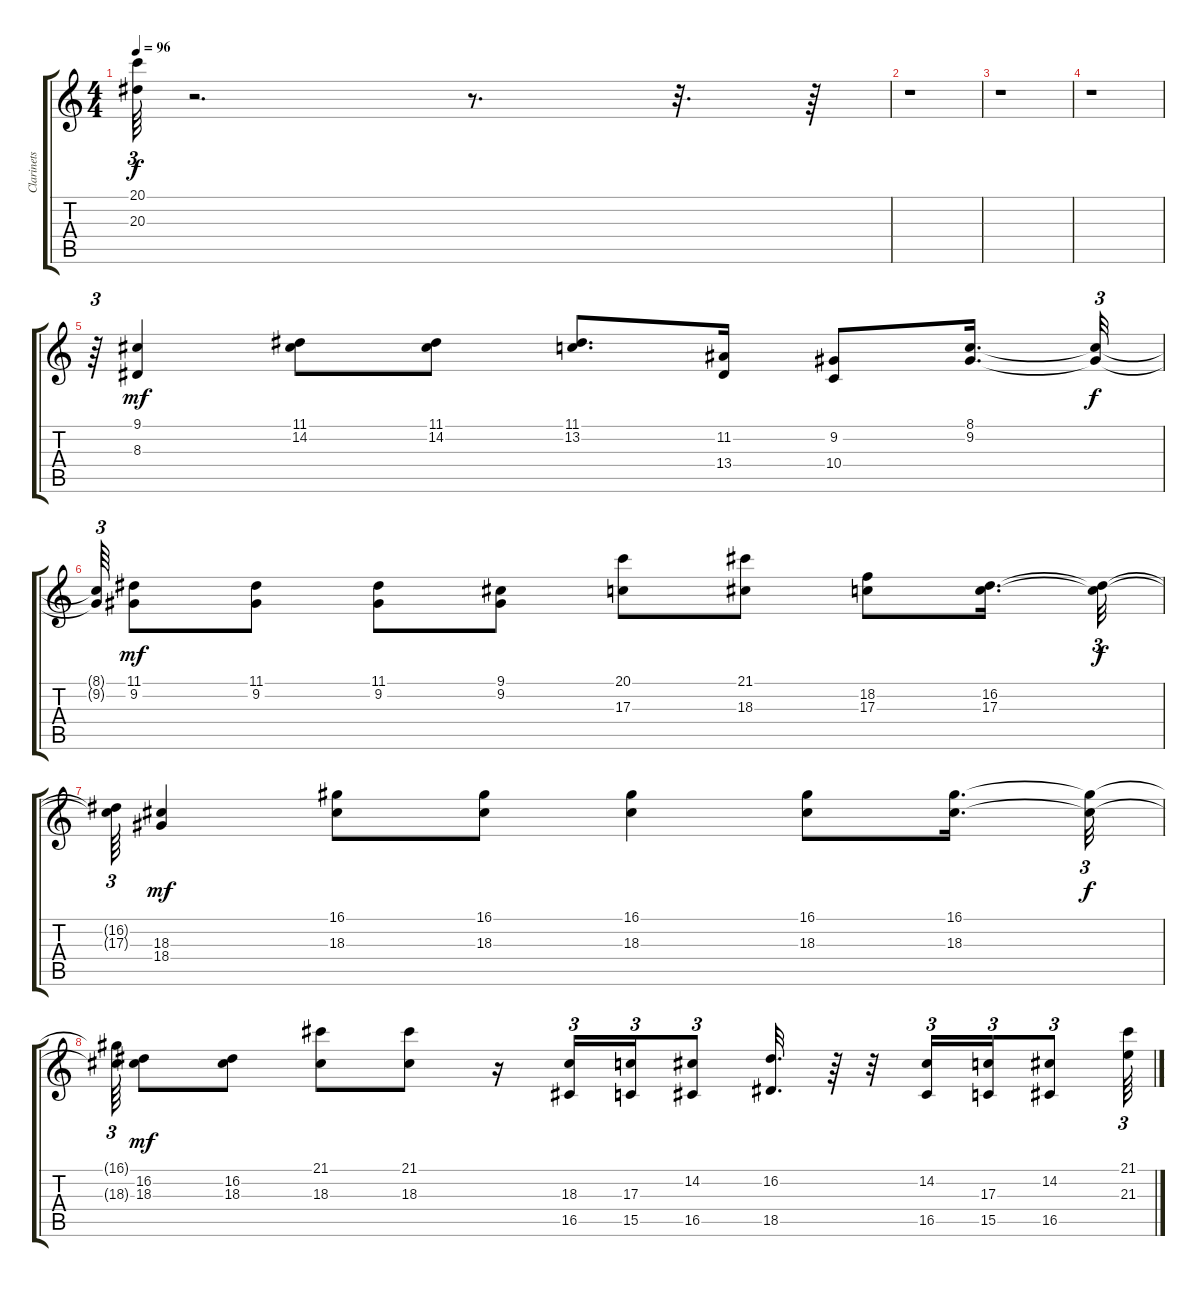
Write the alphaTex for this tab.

\track ("Clarinets" "Clarinets") {instrument clarinet}
\staff {score tabs}
\tuning (E4 B3 G3 D3 A2 E2) {hide}
\ts (4 4)
\tempo 96
\clef g2
\ks c
(20.1{t} 20.3{t}).64{tu (3 2) dy f} r.2{d} r.8{d} r.32{d} r.64 |
r.1 |
r.1 |
r.1 |
r.64{tu (3 2)} (9.1 8.3).4{dy mf} (11.1 14.2).8 (11.1 14.2).8 (11.1 13.2).8{d} (11.2 13.4).16 (9.2 10.4).8 (8.1 9.2).16{d} (8.1{t} 9.2{t}).32{tu (3 2) dy f} |
(8.1{t} 9.2{t}).64{tu (3 2)} (11.1 9.2).8{dy mf} (11.1 9.2).8 (11.1 9.2).8 (9.1 9.2).8 (20.1 17.3).8 (21.1 18.3).8 (18.2 17.3).8 (16.2 17.3).16{d} (16.2{t} 17.3{t}).32{tu (3 2) dy f} |
(16.2{t} 17.3{t}).64{tu (3 2)} (18.3 18.4).4{dy mf} (16.1 18.3).8 (16.1 18.3).8 (16.1 18.3).4 (16.1 18.3).8 (16.1 18.3).16{d} (16.1{t} 18.3{t}).32{tu (3 2) dy f} |
(16.1{t} 18.3{t}).64{tu (3 2)} (16.2 18.3).8{dy mf} (16.2 18.3).8 (21.1 18.3).8 (21.1 18.3).8 r.16 (18.3 16.5).16{tu (3 2)} (17.3 15.5).16{tu (3 2)} (14.2 16.5).8{tu (3 2)} (16.2 18.5).32{d} r.64 r.32 (14.2 16.5).16{tu (3 2)} (17.3 15.5).16{tu (3 2)} (14.2 16.5).8{tu (3 2)} (21.1 21.3).64{tu (3 2)}
